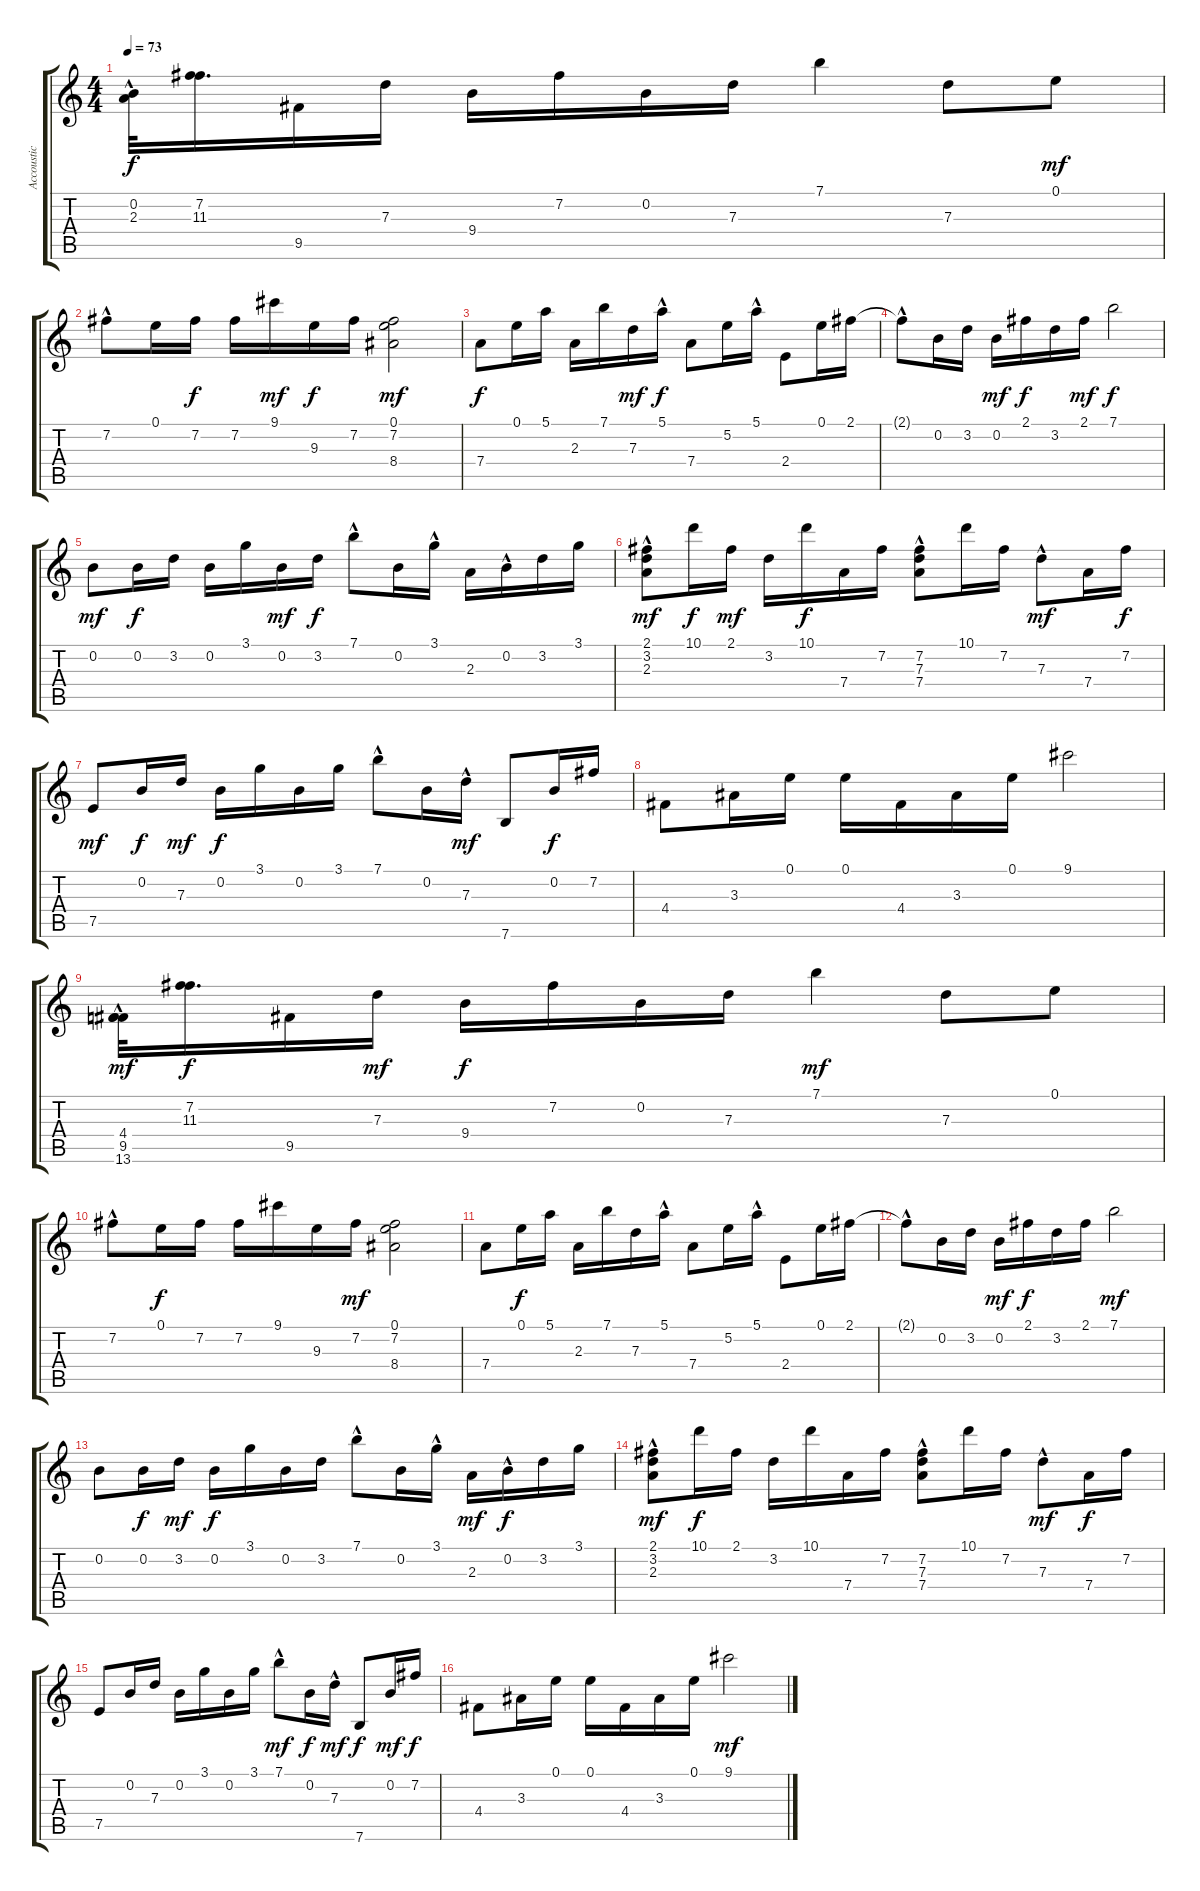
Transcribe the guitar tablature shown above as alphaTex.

\track ("Accoustic Guitar 2" "Accoustic ") {instrument acousticguitarsteel}
\staff {score tabs}
\tuning (E4 B3 G3 D3 A2 E2) {hide}
\ts (4 4)
\tempo 73
\clef g2
\ks c
(0.2{hac} 2.3{hac}).32{dy f instrument acousticguitarsteel} (7.2 11.3).16{d} 9.5.16 7.3.16 9.4.16 7.2.16 0.2.16 7.3.16 7.1.4 7.3.8 0.1.8{dy mf} |
7.2{hac}.8 0.1.16 7.2.16{dy f} 7.2.16 9.1.16{dy mf} 9.3.16{dy f} 7.2.16 (0.1 7.2 8.4).2{dy mf} |
7.4.8{dy f} 0.1.16 5.1.16 2.3.16 7.1.16 7.3.16{dy mf} 5.1{hac}.16{dy f} 7.4.8 5.2.16 5.1{hac}.16 2.4.8 0.1.16 2.1.16 |
2.1{hac t}.8 0.2.16 3.2.16 0.2.16{dy mf} 2.1.16{dy f} 3.2.16 2.1.16{dy mf} 7.1.2{dy f} |
0.2.8{dy mf} 0.2.16{dy f} 3.2.16 0.2.16 3.1.16 0.2.16{dy mf} 3.2.16{dy f} 7.1{hac}.8 0.2.16 3.1{hac}.16 2.3.16 0.2{hac}.16 3.2.16 3.1.16 |
(2.1 3.2 2.3{hac}).8{dy mf} 10.1.16{dy f} 2.1.16{dy mf} 3.2.16 10.1.16{dy f} 7.4.16 7.2.16 (7.2 7.3 7.4{hac}).8 10.1.16 7.2.16 7.3{hac}.8{dy mf} 7.4.16 7.2.16{dy f} |
7.5.8{dy mf} 0.2.16{dy f} 7.3.16{dy mf} 0.2.16{dy f} 3.1.16 0.2.16 3.1.16 7.1{hac}.8 0.2.16 7.3{hac}.16{dy mf} 7.6.8 0.2.16{dy f} 7.2.16 |
4.4.8 3.3.16 0.1.16 0.1.16 4.4.16 3.3.16 0.1.16 9.1.2 |
(4.4 9.5{hac} 13.6{hac}).32{dy mf} (7.2 11.3).16{d dy f} 9.5.16 7.3.16{dy mf} 9.4.16{dy f} 7.2.16 0.2.16 7.3.16 7.1.4{dy mf} 7.3.8 0.1.8 |
7.2{hac}.8 0.1.16{dy f} 7.2.16 7.2.16 9.1.16 9.3.16 7.2.16{dy mf} (0.1 7.2 8.4).2 |
7.4.8 0.1.16{dy f} 5.1.16 2.3.16 7.1.16 7.3.16 5.1{hac}.16 7.4.8 5.2.16 5.1{hac}.16 2.4.8 0.1.16 2.1.16 |
2.1{hac t}.8 0.2.16 3.2.16 0.2.16{dy mf} 2.1.16{dy f} 3.2.16 2.1.16 7.1.2{dy mf} |
0.2.8 0.2.16{dy f} 3.2.16{dy mf} 0.2.16{dy f} 3.1.16 0.2.16 3.2.16 7.1{hac}.8 0.2.16 3.1{hac}.16 2.3.16{dy mf} 0.2{hac}.16{dy f} 3.2.16 3.1.16 |
(2.1 3.2 2.3{hac}).8{dy mf} 10.1.16{dy f} 2.1.16 3.2.16 10.1.16 7.4.16 7.2.16 (7.2 7.3 7.4{hac}).8 10.1.16 7.2.16 7.3{hac}.8{dy mf} 7.4.16{dy f} 7.2.16 |
7.5.8 0.2.16 7.3.16 0.2.16 3.1.16 0.2.16 3.1.16 7.1{hac}.8{dy mf} 0.2.16{dy f} 7.3{hac}.16{dy mf} 7.6.8{dy f} 0.2.16{dy mf} 7.2.16{dy f} |
4.4.8 3.3.16 0.1.16 0.1.16 4.4.16 3.3.16 0.1.16 9.1.2{dy mf}
